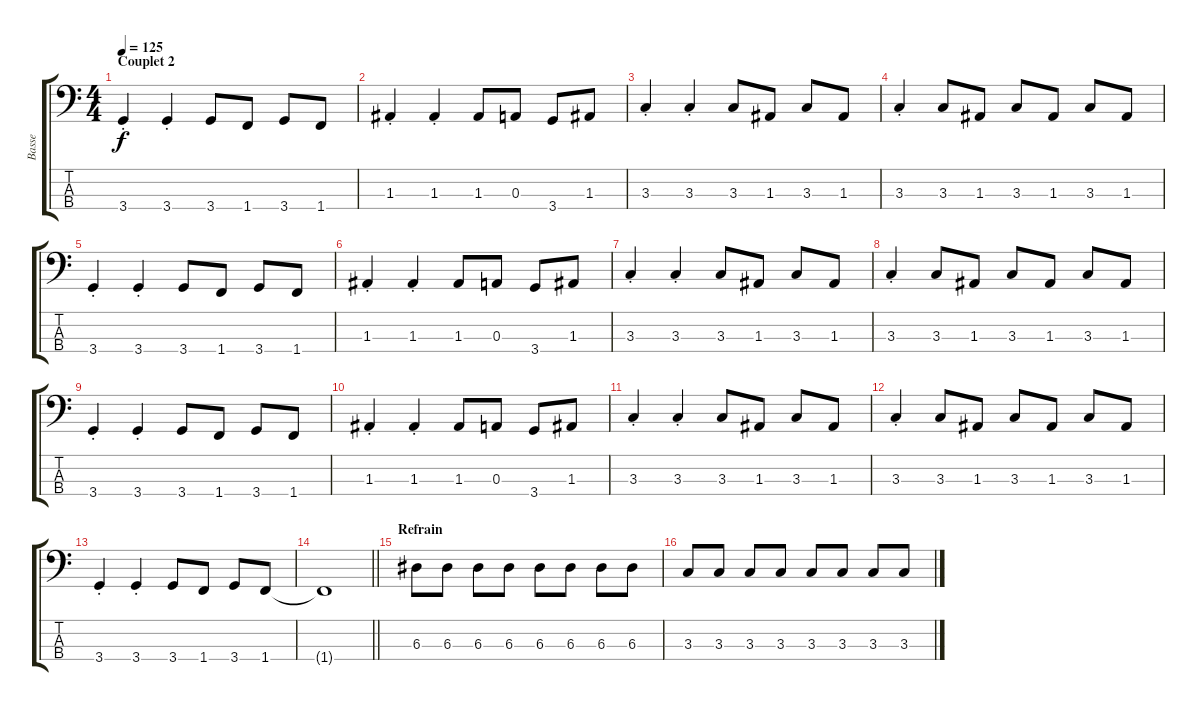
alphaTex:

\track ("Basse" "Basse") {instrument electricbassfinger}
\staff {score tabs}
\tuning (G2 D2 A1 E1) {hide}
\ts (4 4)
\section ("" "Couplet 2")
\tempo 125
\clef f4
\ks c
3.4{st}.4{dy f} 3.4{st}.4 3.4.8 1.4.8 3.4.8 1.4.8 |
1.3{st}.4 1.3{st}.4 1.3.8 0.3.8 3.4.8 1.3.8 |
3.3{st}.4 3.3{st}.4 3.3.8 1.3.8 3.3.8 1.3.8 |
3.3{st}.4 3.3.8 1.3.8 3.3.8 1.3.8 3.3.8 1.3.8 |
3.4{st}.4 3.4{st}.4 3.4.8 1.4.8 3.4.8 1.4.8 |
1.3{st}.4 1.3{st}.4 1.3.8 0.3.8 3.4.8 1.3.8 |
3.3{st}.4 3.3{st}.4 3.3.8 1.3.8 3.3.8 1.3.8 |
3.3{st}.4 3.3.8 1.3.8 3.3.8 1.3.8 3.3.8 1.3.8 |
3.4{st}.4 3.4{st}.4 3.4.8 1.4.8 3.4.8 1.4.8 |
1.3{st}.4 1.3{st}.4 1.3.8 0.3.8 3.4.8 1.3.8 |
3.3{st}.4 3.3{st}.4 3.3.8 1.3.8 3.3.8 1.3.8 |
3.3{st}.4 3.3.8 1.3.8 3.3.8 1.3.8 3.3.8 1.3.8 |
3.4{st}.4 3.4{st}.4 3.4.8 1.4.8 3.4.8 1.4.8 |
\barLineRight lightlight
1.4{t}.1 |
\section ("" "Refrain")
6.3.8 6.3.8 6.3.8 6.3.8 6.3.8 6.3.8 6.3.8 6.3.8 |
3.3.8 3.3.8 3.3.8 3.3.8 3.3.8 3.3.8 3.3.8 3.3.8
